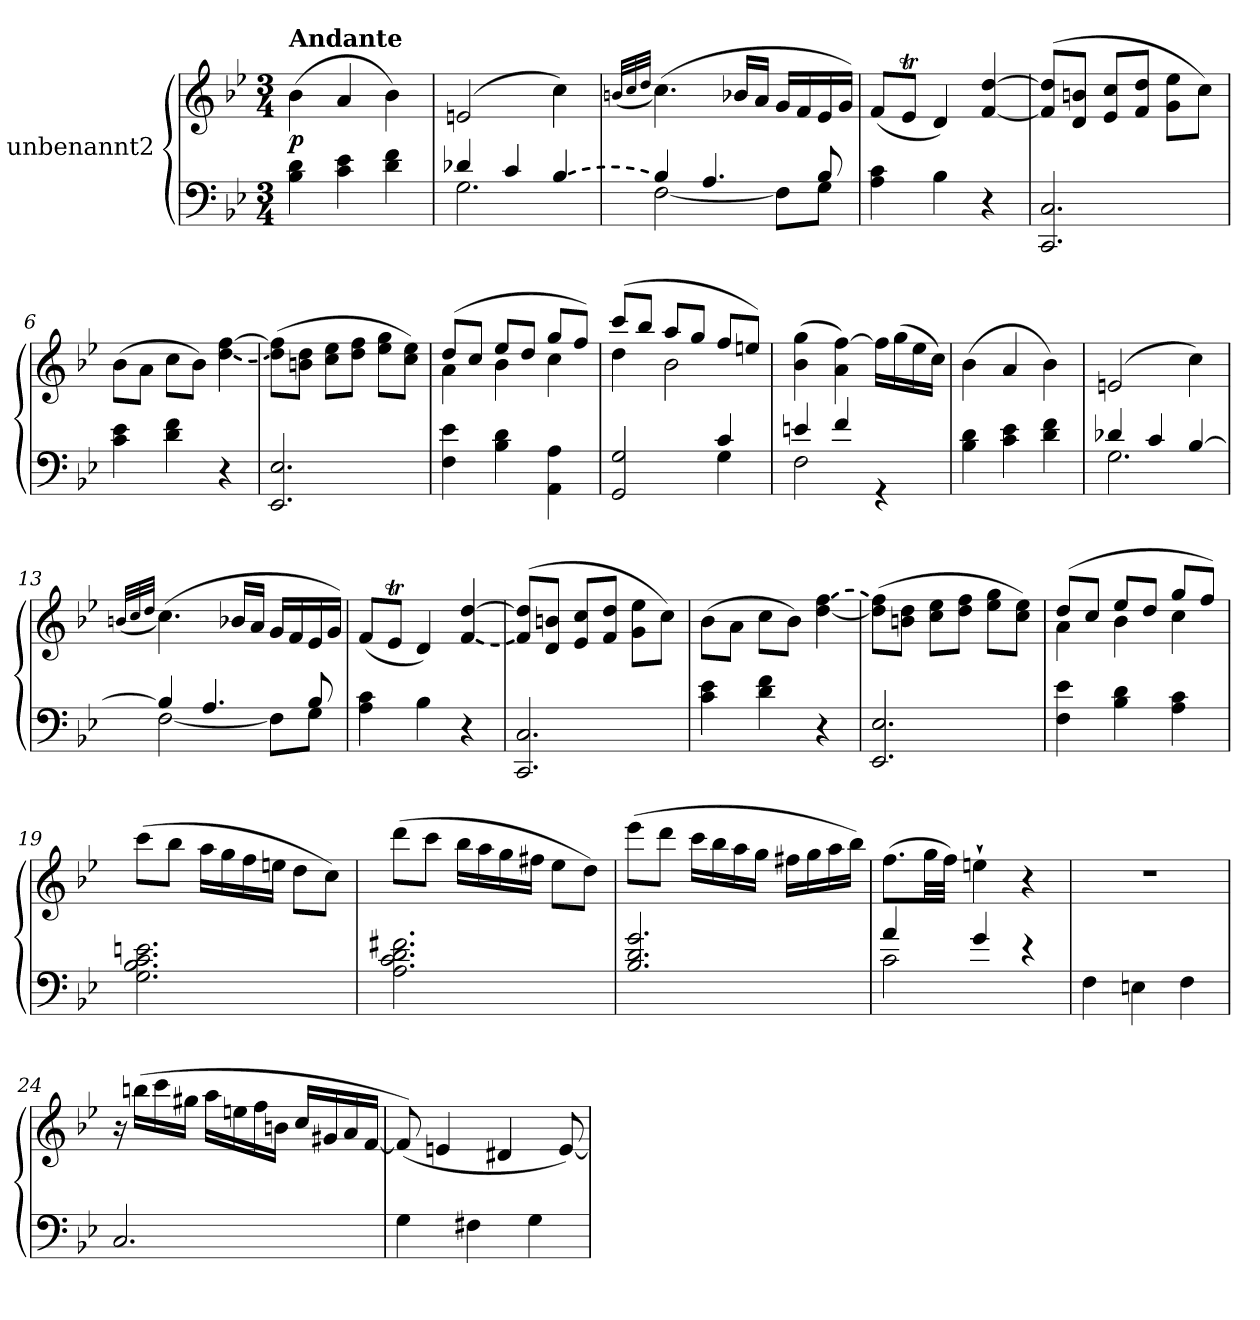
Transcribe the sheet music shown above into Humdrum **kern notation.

**kern	**kern	**dynam
*part1	*part1	*part1
*staff2	*staff1	*staff1/2
*I"unbenannt2	*	*
*clefF4	*clefG2	*
*k[b-e-]	*k[b-e-]	*
*M3/4	*M3/4	*
=1	=1	=1
!	!LO:TX:a:B:t=Andante	!
!	!	!LO:DY:b
4B-\ 4d\	(>4b-\	p
4c\ 4e-\	4a/	.
4d\ 4f\	4b-\)	.
=2	=2	=2
*^	*	*
4d-X/	2.G\	(>2en/	.
4c/	.	.	.
!LO:T:dash	!	!	!
[4B-/	.	4cc\)	.
=3	=3	=3	=3
.	.	(<32qbn/LLL	.
.	.	32qcc/	.
.	.	32qdd/JJJ	.
4B-/]	[2F\	(>4.cc\)	.
4.A/	.	.	.
.	.	16b-X/LL	.
.	.	16a/JJ	.
.	8F\L]	16g/LL	.
.	.	16f/	.
8B-/	8G\J	16e-/	.
.	.	16g/JJ)	.
*v	*v	*	*
=4	=4	=4
4A\ 4c\	(<8f/L	.
.	8e-T/J	.
4B-\	4d/)	.
4r	[4f/ [4dd/	.
=5	=5	=5
2.CC/ 2.C/	(<8f/] 8dd/]L	.
.	8d/ 8bn/J	.
.	8e-/ 8cc/L	.
.	8f/ 8dd/J	.
.	8g\ 8ee-\L	.
.	8cc\J)	.
=6	=6	=6
4c\ 4e-\	(>8b-\L	.
.	8a\J	.
4d\ 4f\	8cc\L	.
.	8b-\J)	.
!	!LO:T:n=1:dash	!
4r	[4dd\ [4ff\	.
=7	=7	=7
2.EE-/ 2.E-/	(>8dd\] 8ff\]L	.
.	8bn\ 8dd\J	.
.	8cc\ 8ee-\L	.
.	8dd\ 8ff\J	.
.	8ee-\ 8gg\L	.
.	8cc\ 8ee-\J)	.
=8	=8	=8
*	*^	*
4F\ 4e-\	(>8dd/L	4a\	.
.	8cc/J	.	.
4B-\ 4d\	8ee-/L	4b-\	.
.	8dd/J	.	.
4AA\ 4A\	8gg/L	4cc\	.
.	8ff/J)	.	.
=9	=9	=9	=9
*^	*	*	*
2GG/ 2G/	2ryy	(>8ccc/L	4dd\	.
.	.	8bb-/J	.	.
.	.	8aa/L	2b-\	.
.	.	8gg/J	.	.
4c/	4G\	8ff/L	.	.
.	.	8een/J)	.	.
*	*	*v	*v	*
=10	=10	=10	=10
4en/	2F\	(>4b-\ 4gg\	.
4f/	.	4a\ [4ff\)	.
4rGG	4ryy	16ff\LL]	.
.	.	(>16gg\	.
.	.	16ee-\	.
.	.	16cc\JJ)	.
*v	*v	*	*
=11	=11	=11
4B-\ 4d\	(>4b-\	.
4c\ 4e-\	4a/	.
4d\ 4f\	4b-\)	.
=12	=12	=12
*^	*	*
4d-X/	2.G\	(>2en/	.
4c/	.	.	.
[4B-/	.	4cc\)	.
=13	=13	=13	=13
.	.	(<32qbn/LLL	.
.	.	32qcc/	.
.	.	32qdd/JJJ	.
4B-/]	[2F\	(>4.cc\)	.
4.A/	.	.	.
.	.	16b-X/LL	.
.	.	16a/JJ	.
.	8F\L]	16g/LL	.
.	.	16f/	.
8B-/	8G\J	16e-/	.
.	.	16g/JJ)	.
*v	*v	*	*
=14	=14	=14
4A\ 4c\	(<8f/L	.
.	8e-T/J	.
4B-\	4d/)	.
!	!LO:T:n=1:dash	!
4r	[4f/ [4dd/	.
=15	=15	=15
2.CC/ 2.C/	(<8f/] 8dd/]L	.
.	8d/ 8bn/J	.
.	8e-/ 8cc/L	.
.	8f/ 8dd/J	.
.	8g\ 8ee-\L	.
.	8cc\J)	.
=16	=16	=16
4c\ 4e-\	(>8b-\L	.
.	8a\J	.
4d\ 4f\	8cc\L	.
.	8b-\J)	.
!	!LO:T:n=2:dash	!
4r	[4dd\ [4ff\	.
=17	=17	=17
2.EE-/ 2.E-/	(>8dd\] 8ff\]L	.
.	8bn\ 8dd\J	.
.	8cc\ 8ee-\L	.
.	8dd\ 8ff\J	.
.	8ee-\ 8gg\L	.
.	8cc\ 8ee-\J)	.
=18	=18	=18
*	*^	*
4F\ 4e-\	(>8dd/L	4a\	.
.	8cc/J	.	.
4B-\ 4d\	8ee-/L	4b-\	.
.	8dd/J	.	.
4A\ 4c\	8gg/L	4cc\	.
.	8ff/J)	.	.
*	*v	*v	*
=19	=19	=19
2.G\ 2.B-\ 2.c\ 2.en\	(>8ccc\L	.
.	8bb-\J	.
.	16aa\LL	.
.	16gg\	.
.	16ff\	.
.	16een\JJ	.
.	8dd\L	.
.	8cc\J)	.
=20	=20	=20
2.A\ 2.c\ 2.d\ 2.f#X\	(>8ddd\L	.
.	8ccc\J	.
.	16bb-\LL	.
.	16aa\	.
.	16gg\	.
.	16ff#X\JJ	.
.	8ee-\L	.
.	8dd\J)	.
=21	=21	=21
2.B-/ 2.d/ 2.g/	(>8eee-\L	.
.	8ddd\J	.
.	16ccc\LL	.
.	16bb-\	.
.	16aa\	.
.	16gg\JJ	.
.	16ff#X\LL	.
.	16gg\	.
.	16aa\	.
.	16bb-\JJ)	.
=22	=22	=22
*^	*	*
4a/	2c\	(>8.ff\L	.
.	.	32gg\LL	.
.	.	32ff\JJJ)	.
4g/	.	4een`\	.
4re	4ryy	4r	.
*v	*v	*	*
=23	=23	=23
4F\	2.r	.
4En\	.	.
4F\	.	.
=24	=24	=24
2.C/	16r	.
.	(>16bbn\LL	.
.	16ccc\	.
.	16gg#X\JJ	.
.	16aa\LL	.
.	16een\	.
.	16ff\	.
.	16bn\JJ	.
.	16cc/LL	.
.	16g#X/	.
.	16a/	.
.	[16f/JJ	.
=25	=25	=25
4G\	(<8f/])	.
.	4en/	.
4F#X\	.	.
.	4d#X/	.
4G\	.	.
.	[8e/)	.
=	=	=
*-	*-	*-
